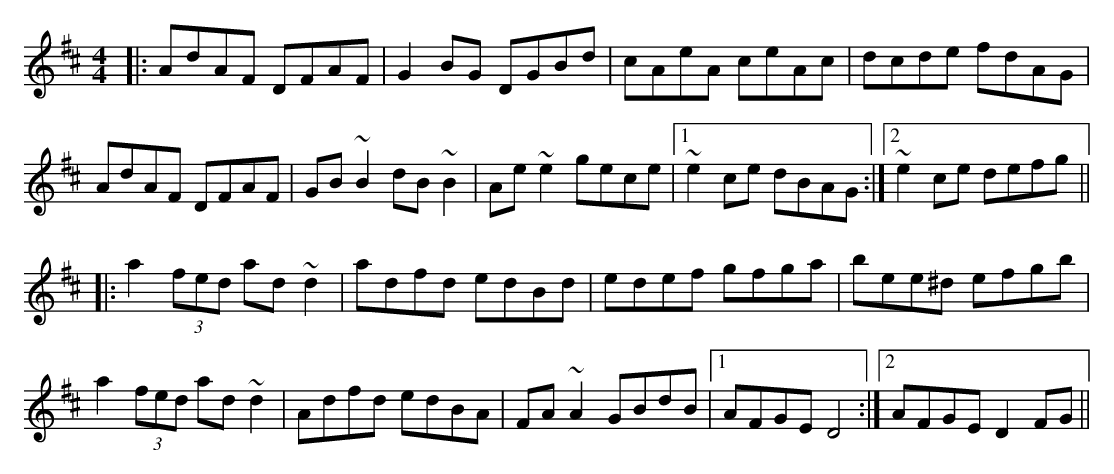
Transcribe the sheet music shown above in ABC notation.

X:1
M:4/4
K:D
|:AdAF DFAF|G2 BG DGBd|cAeA ceAc|dcde fdAG|
AdAF DFAF|GB ~B2 dB ~B2|Ae ~e2 gece|1 ~e2 ce dBAG:|2 ~e2 ce defg||
|:a2 (3fed ad ~d2|adfd edBd|edef gfga|bee^d efgb|
a2 (3fed ad ~d2|Adfd edBA|FA ~A2 GBdB|1 AFGE D4:|2 AFGE D2 FG||
